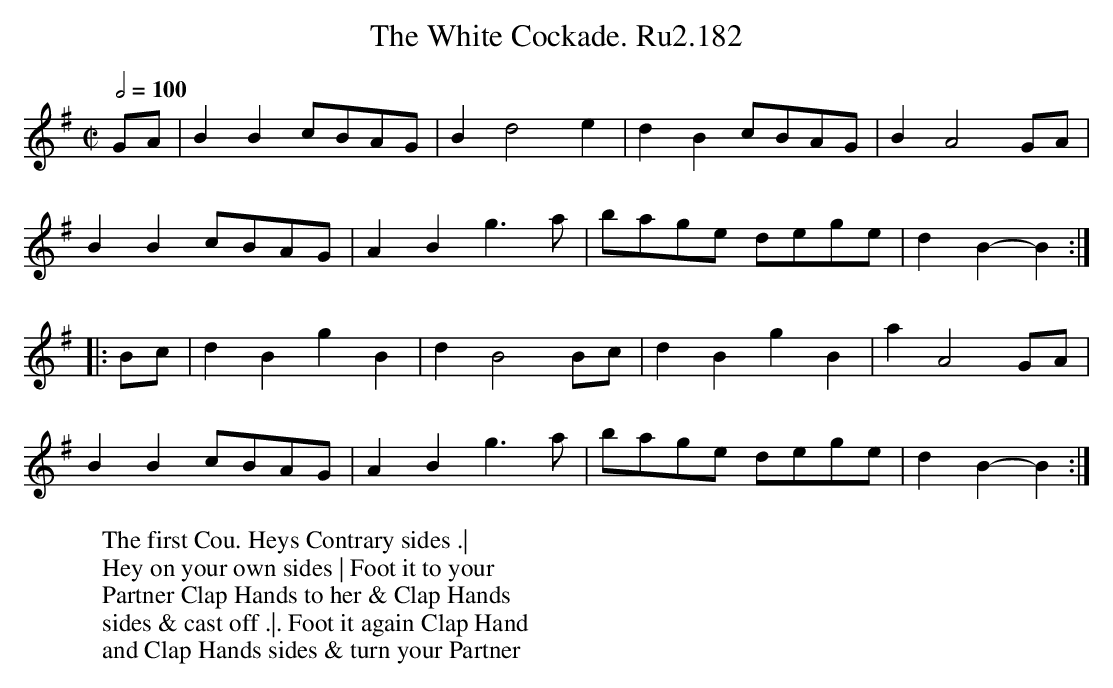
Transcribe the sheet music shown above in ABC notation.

X:1
T:White Cockade. Ru2.182, The
M:C|
L:1/8
Q:1/2=100
K:G
GA|B2B2 cBAG|B2d4e2|d2B2 cBAG|B2A4GA|
B2B2 cBAG|A2B2 g2>a2|bage dege|d2B2-B2:|
|:Bc|d2B2g2B2|d2B4 Bc|d2B2g2B2|a2A4GA|
B2B2 cBAG|A2B2 g2>a2|bage dege|d2B2-B2:|
W:The first Cou. Heys Contrary sides .|
W:Hey on your own sides | Foot it to your
W:Partner Clap Hands to her & Clap Hands
W:sides & cast off .|. Foot it again Clap Hand
W:and Clap Hands sides & turn your Partner
